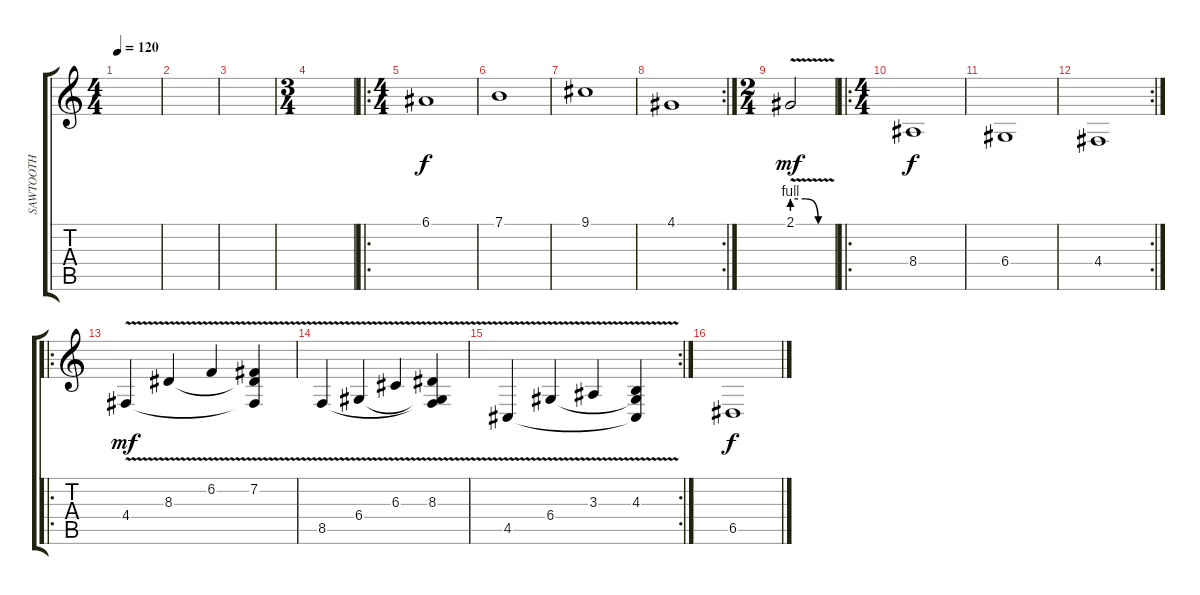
\track ("SAWTOOTH" "SAWTOOTH") {instrument lead2sawtooth}
\staff {score tabs}
\tuning (E4 B3 G3 D3 A2 E2) {hide}
\ts (4 4)
\tempo 120
\clef g2
\ks c
|
|
|
\ts (3 4)
|
\ro
\ts (4 4)
6.1.1 |
7.1.1 |
9.1.1 |
\rc 2
4.1.1 |
\ts (2 4)
2.1{be (custom 0 4 20 4 40 0 60 0) v}.2{dy mf} |
\ro
\ts (4 4)
8.4.1{dy f} |
6.4.1 |
\rc 2
4.4.1 |
\ro
4.4{v}.4{dy mf} 8.3{v}.4 6.2{v}.4 (7.2{v} 8.3{t} 4.4{t}).4 |
8.5{v}.4 6.4{v}.4 6.3{v}.4 (8.3{v} 6.4{t} 8.5{t}).4 |
\rc 2
4.5{v}.4 6.4{v}.4 3.3{v}.4 (4.3{v} 6.4{t} 4.5{t}).4 |
6.5.1{dy f}
